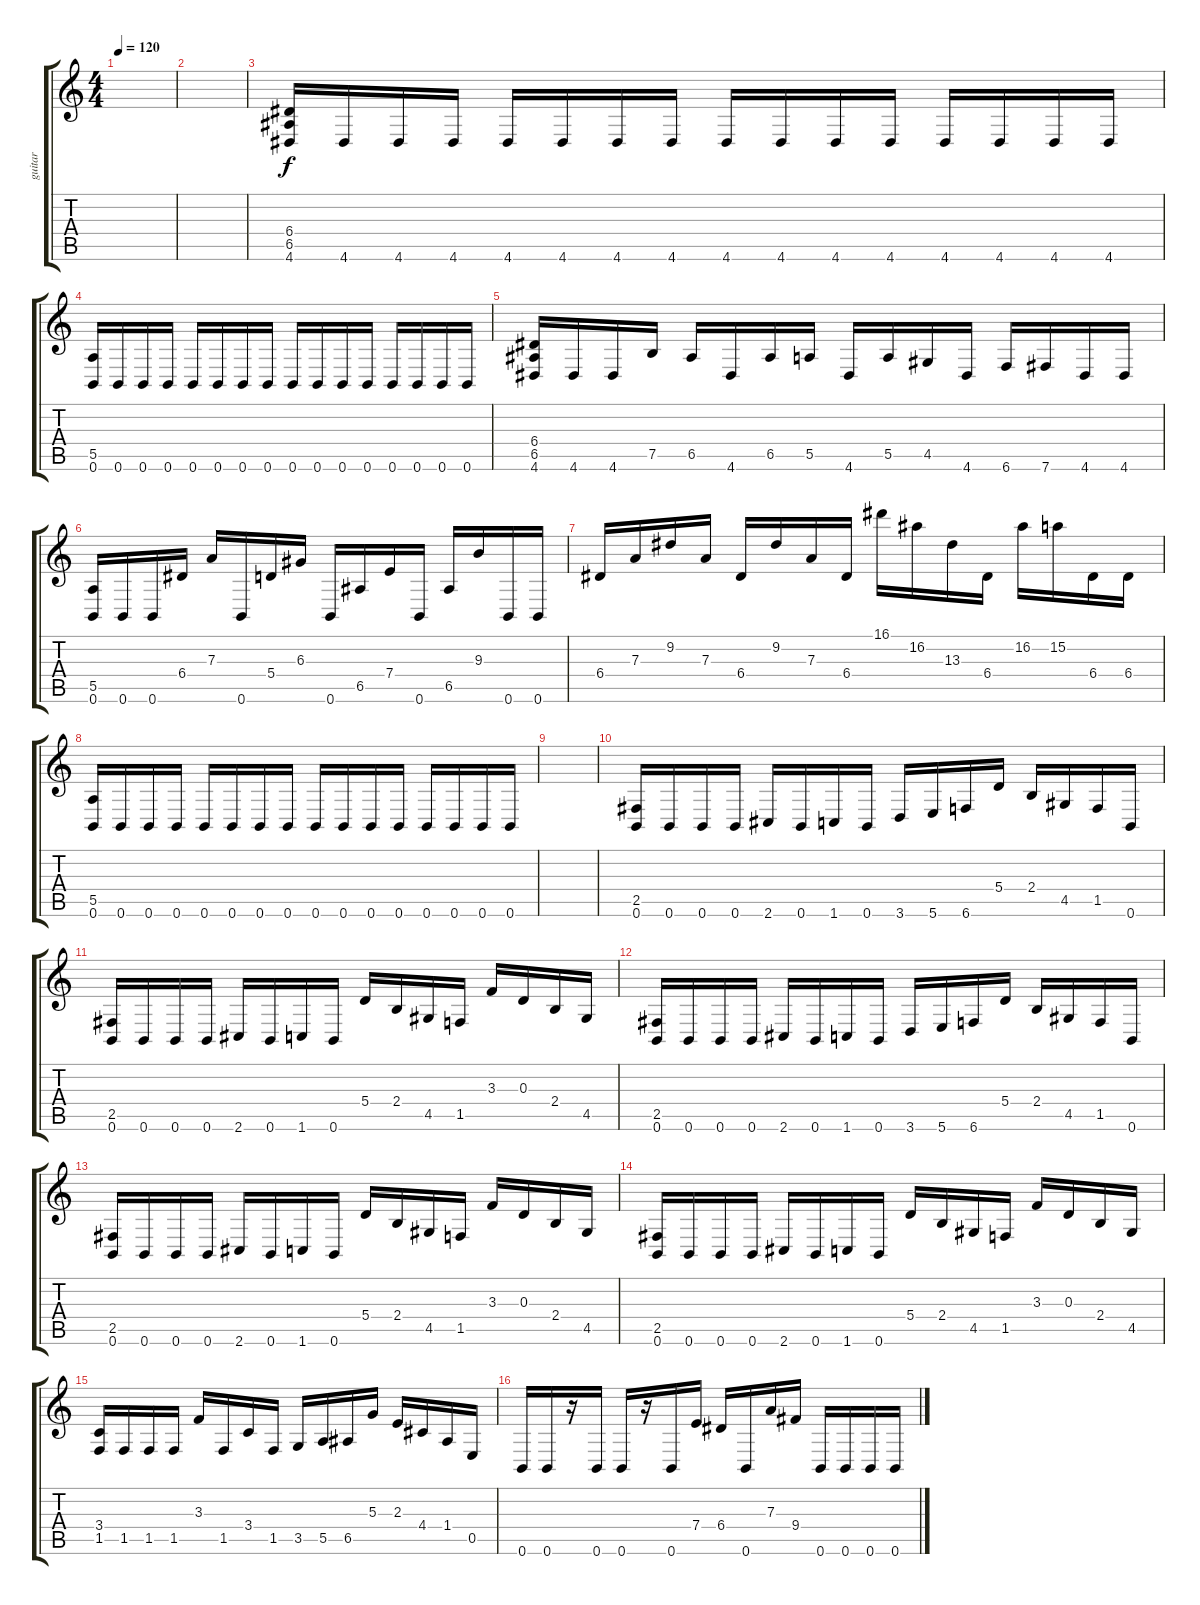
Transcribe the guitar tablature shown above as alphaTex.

\track ("guitar" "guitar") {instrument overdrivenguitar}
\staff {score tabs}
\tuning (B3 Gb3 D3 A2 E2 B1) {hide}
\ts (4 4)
\tempo 120
\clef g2
\ks c
|
|
(6.4 6.5 4.6).16{instrument distortionguitar} 4.6.16 4.6.16 4.6.16 4.6.16 4.6.16 4.6.16 4.6.16 4.6.16 4.6.16 4.6.16 4.6.16 4.6.16 4.6.16 4.6.16 4.6.16 |
(5.5 0.6).16 0.6.16 0.6.16 0.6.16 0.6.16 0.6.16 0.6.16 0.6.16 0.6.16 0.6.16 0.6.16 0.6.16 0.6.16 0.6.16 0.6.16 0.6.16 |
(6.4 6.5 4.6).16{instrument distortionguitar} 4.6.16 4.6.16 7.5.16 6.5.16 4.6.16 6.5.16 5.5.16 4.6.16 5.5.16 4.5.16 4.6.16 6.6.16 7.6.16 4.6.16 4.6.16 |
(5.5 0.6).16 0.6.16 0.6.16 6.4.16 7.3.16 0.6.16 5.4.16 6.3.16 0.6.16 6.5.16 7.4.16 0.6.16 6.5.16 9.3.16 0.6.16 0.6.16 |
6.4.16 7.3.16 9.2.16 7.3.16 6.4.16 9.2.16 7.3.16 6.4.16 16.1.16 16.2.16 13.3.16 6.4.16 16.2.16 15.2.16 6.4.16 6.4.16 |
(5.5 0.6).16 0.6.16 0.6.16 0.6.16 0.6.16 0.6.16 0.6.16 0.6.16 0.6.16 0.6.16 0.6.16 0.6.16 0.6.16 0.6.16 0.6.16 0.6.16 |
|
(2.5 0.6).16 0.6.16 0.6.16 0.6.16 2.6.16 0.6.16 1.6.16 0.6.16 3.6.16 5.6.16 6.6.16 5.4.16 2.4.16 4.5.16 1.5.16 0.6.16 |
(2.5 0.6).16 0.6.16 0.6.16 0.6.16 2.6.16 0.6.16 1.6.16 0.6.16 5.4.16 2.4.16 4.5.16 1.5.16 3.3.16 0.3.16 2.4.16 4.5.16 |
(2.5 0.6).16 0.6.16 0.6.16 0.6.16 2.6.16 0.6.16 1.6.16 0.6.16 3.6.16 5.6.16 6.6.16 5.4.16 2.4.16 4.5.16 1.5.16 0.6.16 |
(2.5 0.6).16 0.6.16 0.6.16 0.6.16 2.6.16 0.6.16 1.6.16 0.6.16 5.4.16 2.4.16 4.5.16 1.5.16 3.3.16 0.3.16 2.4.16 4.5.16 |
(2.5 0.6).16 0.6.16 0.6.16 0.6.16 2.6.16 0.6.16 1.6.16 0.6.16 5.4.16 2.4.16 4.5.16 1.5.16 3.3.16 0.3.16 2.4.16 4.5.16 |
(3.4 1.5).16 1.5.16 1.5.16 1.5.16 3.3.16 1.5.16 3.4.16 1.5.16 3.5.16 5.5.16 6.5.16 5.3.16 2.3.16 4.4.16 1.4.16 0.5.16 |
0.6.16 0.6.16 r.16 0.6.16 0.6.16 r.16 0.6.16 7.4.16 6.4.16 0.6.16 7.3.16 9.4.16 0.6.16 0.6.16 0.6.16 0.6.16
